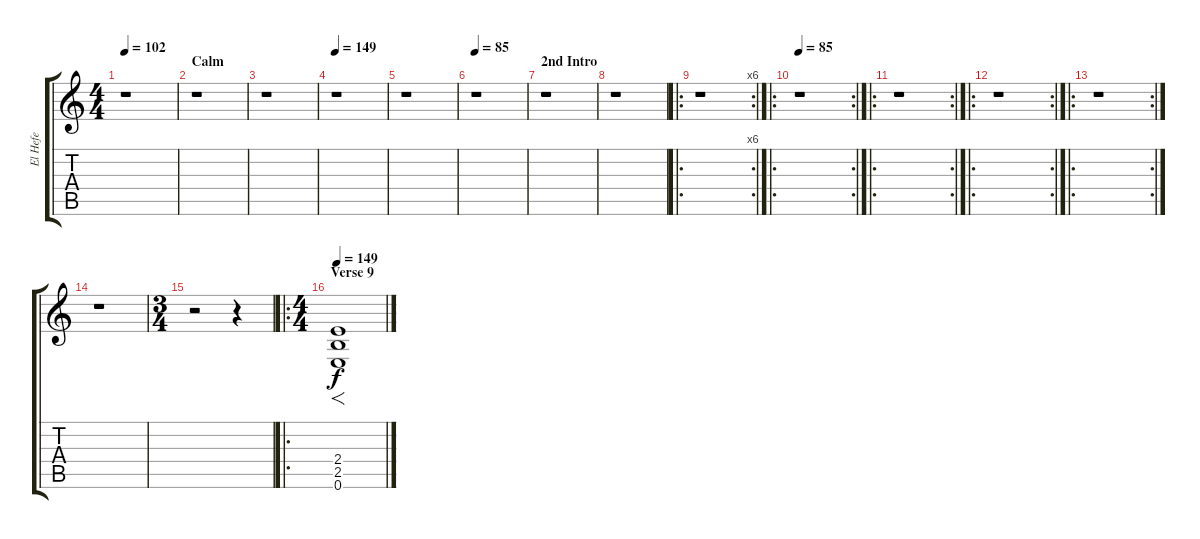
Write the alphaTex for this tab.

\track ("El Hefe" "El Hefe") {instrument overdrivenguitar}
\staff {score tabs}
\tuning (E4 B3 G3 D3 A2 E2) {hide}
\ts (4 4)
\tempo 102
\clef g2
\ks c
r.1{dy f} |
\section ("" "Calm")
r.1 |
r.1 |
\tempo 149
r.1 |
r.1 |
\tempo 85
r.1 |
\section ("" "2nd Intro ")
r.1 |
r.1 |
\ro
\rc 6
r.1 |
\ro
\rc 2
\tempo 85
r.1 |
\ro
\rc 2
r.1 |
\ro
\rc 2
r.1 |
\ro
\rc 2
r.1 |
r.1 |
\ts (3 4)
r.2 r.4 |
\ro
\ts (4 4)
\section ("" "Verse 9")
\tempo 149
(2.4 2.5 0.6).1{f}
